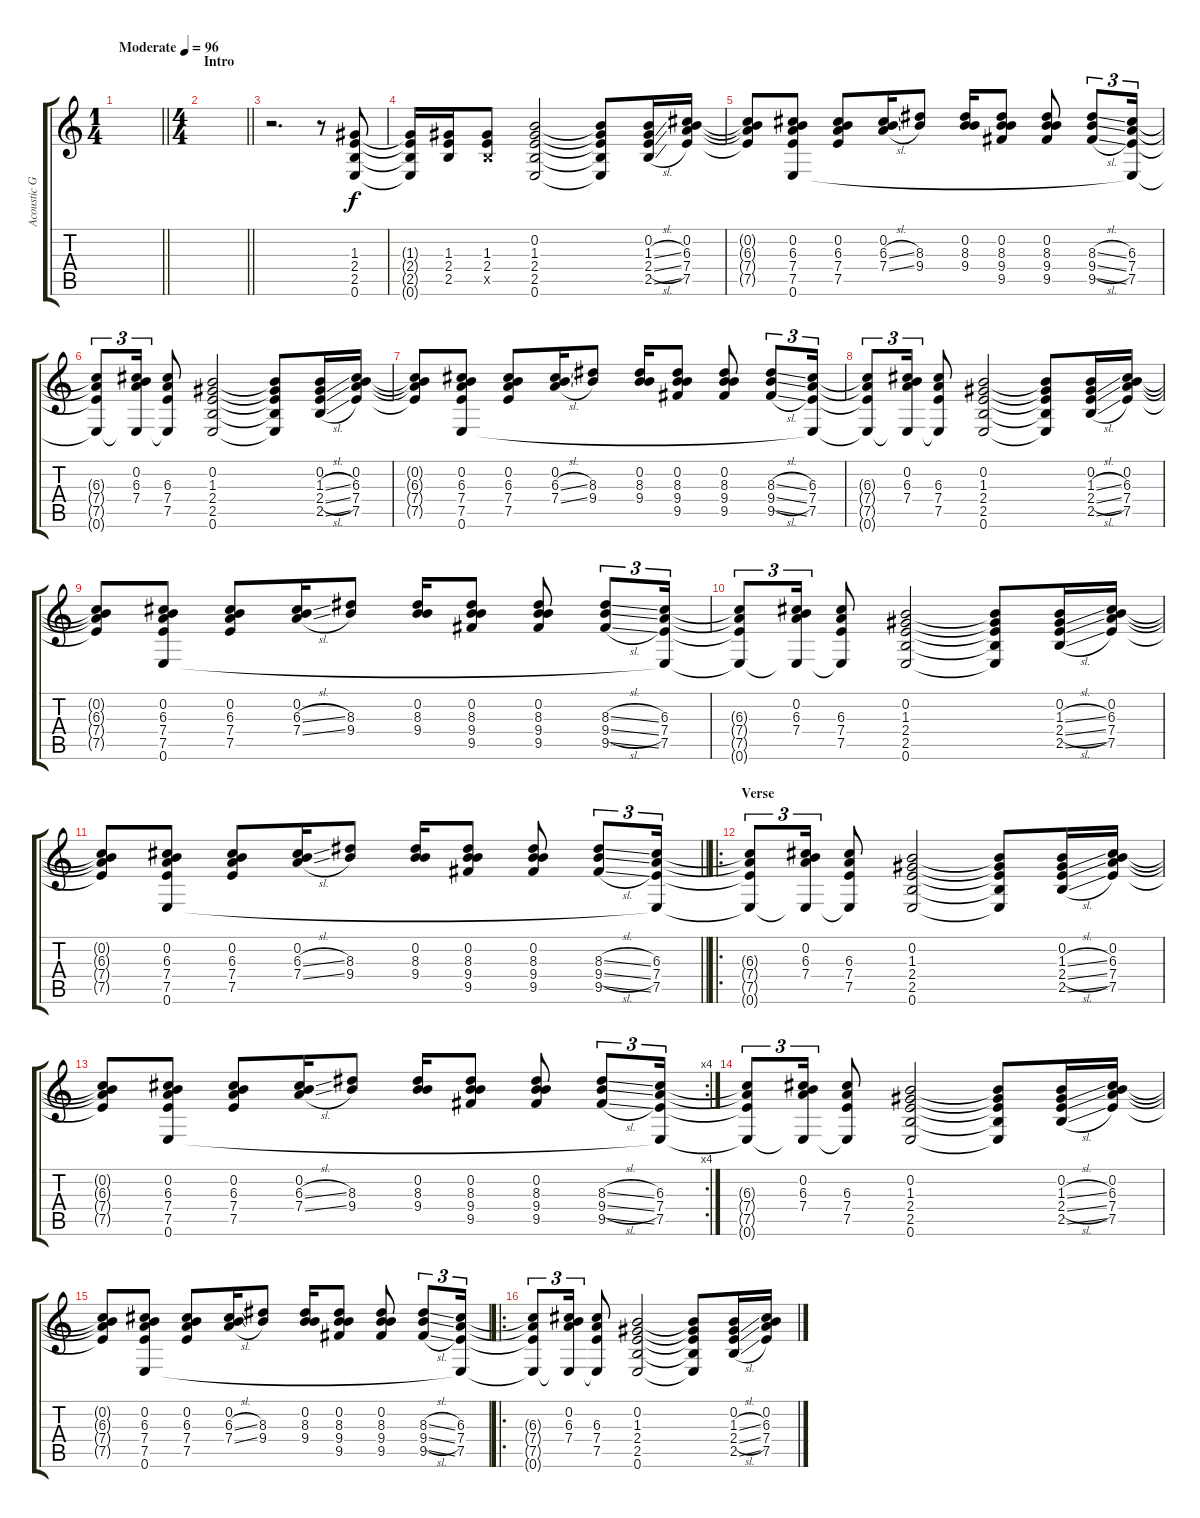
\track ("Acoustic Gtr (Left)" "Acoustic G") {instrument acousticguitarsteel}
\staff {score tabs}
\tuning (E4 B3 G3 D3 A2 E2) {hide}
\ts (1 4)
\tempo (96 "Moderate")
\clef g2
\barLineRight lightlight
\ks c
|
\ts (4 4)
\section ("" "Intro")
\barLineRight lightlight
|
r.2{d} r.8 (1.3 2.4 2.5 0.6).8 |
(1.3{t} 2.4{t} 2.5{t} 0.6{t}).16 (1.3 2.4 2.5).16 (1.3 2.4 2.5{x}).8 (0.2 1.3 2.4 2.5 0.6).2 (0.2{t} 1.3{t} 2.4{t} 2.5{t} 0.6{t}).8 (0.2 1.3{sl} 2.4{sl} 2.5{sl}).16 (0.2 6.3 7.4 7.5).16 |
(0.2{t} 6.3{t} 7.4{t} 7.5{t}).8 (0.2 6.3 7.4 7.5 0.6).8 (0.2 6.3 7.4 7.5).8 (0.2 6.3{sl} 7.4{sl}).16 (8.3 9.4).8 (0.2 8.3 9.4).16 (0.2 8.3 9.4 9.5).8 (0.2 8.3 9.4 9.5).8 (8.3{sl} 9.4{sl} 9.5{sl}).8{tu (3 2)} (6.3 7.4 7.5 0.6{t}).16{tu (3 2)} |
(6.3{t} 7.4{t} 7.5{t} 0.6{t}).8{tu (3 2)} (0.2 6.3 7.4 0.6{t}).16{tu (3 2)} (6.3 7.4 7.5 0.6{t}).8 (0.2 1.3 2.4 2.5 0.6).2 (0.2{t} 1.3{t} 2.4{t} 2.5{t} 0.6{t}).8 (0.2 1.3{sl} 2.4{sl} 2.5{sl}).16 (0.2 6.3 7.4 7.5).16 |
(0.2{t} 6.3{t} 7.4{t} 7.5{t}).8 (0.2 6.3 7.4 7.5 0.6).8 (0.2 6.3 7.4 7.5).8 (0.2 6.3{sl} 7.4{sl}).16 (8.3 9.4).8 (0.2 8.3 9.4).16 (0.2 8.3 9.4 9.5).8 (0.2 8.3 9.4 9.5).8 (8.3{sl} 9.4{sl} 9.5{sl}).8{tu (3 2)} (6.3 7.4 7.5 0.6{t}).16{tu (3 2)} |
(6.3{t} 7.4{t} 7.5{t} 0.6{t}).8{tu (3 2)} (0.2 6.3 7.4 0.6{t}).16{tu (3 2)} (6.3 7.4 7.5 0.6{t}).8 (0.2 1.3 2.4 2.5 0.6).2 (0.2{t} 1.3{t} 2.4{t} 2.5{t} 0.6{t}).8 (0.2 1.3{sl} 2.4{sl} 2.5{sl}).16 (0.2 6.3 7.4 7.5).16 |
(0.2{t} 6.3{t} 7.4{t} 7.5{t}).8 (0.2 6.3 7.4 7.5 0.6).8 (0.2 6.3 7.4 7.5).8 (0.2 6.3{sl} 7.4{sl}).16 (8.3 9.4).8 (0.2 8.3 9.4).16 (0.2 8.3 9.4 9.5).8 (0.2 8.3 9.4 9.5).8 (8.3{sl} 9.4{sl} 9.5{sl}).8{tu (3 2)} (6.3 7.4 7.5 0.6{t}).16{tu (3 2)} |
(6.3{t} 7.4{t} 7.5{t} 0.6{t}).8{tu (3 2)} (0.2 6.3 7.4 0.6{t}).16{tu (3 2)} (6.3 7.4 7.5 0.6{t}).8 (0.2 1.3 2.4 2.5 0.6).2 (0.2{t} 1.3{t} 2.4{t} 2.5{t} 0.6{t}).8 (0.2 1.3{sl} 2.4{sl} 2.5{sl}).16 (0.2 6.3 7.4 7.5).16 |
\barLineRight lightlight
(0.2{t} 6.3{t} 7.4{t} 7.5{t}).8 (0.2 6.3 7.4 7.5 0.6).8 (0.2 6.3 7.4 7.5).8 (0.2 6.3{sl} 7.4{sl}).16 (8.3 9.4).8 (0.2 8.3 9.4).16 (0.2 8.3 9.4 9.5).8 (0.2 8.3 9.4 9.5).8 (8.3{sl} 9.4{sl} 9.5{sl}).8{tu (3 2)} (6.3 7.4 7.5 0.6{t}).16{tu (3 2)} |
\ro
\section ("" "Verse")
(6.3{t} 7.4{t} 7.5{t} 0.6{t}).8{tu (3 2)} (0.2 6.3 7.4 0.6{t}).16{tu (3 2)} (6.3 7.4 7.5 0.6{t}).8 (0.2 1.3 2.4 2.5 0.6).2 (0.2{t} 1.3{t} 2.4{t} 2.5{t} 0.6{t}).8 (0.2 1.3{sl} 2.4{sl} 2.5{sl}).16 (0.2 6.3 7.4 7.5).16 |
\rc 4
(0.2{t} 6.3{t} 7.4{t} 7.5{t}).8 (0.2 6.3 7.4 7.5 0.6).8 (0.2 6.3 7.4 7.5).8 (0.2 6.3{sl} 7.4{sl}).16 (8.3 9.4).8 (0.2 8.3 9.4).16 (0.2 8.3 9.4 9.5).8 (0.2 8.3 9.4 9.5).8 (8.3{sl} 9.4{sl} 9.5{sl}).8{tu (3 2)} (6.3 7.4 7.5 0.6{t}).16{tu (3 2)} |
(6.3{t} 7.4{t} 7.5{t} 0.6{t}).8{tu (3 2)} (0.2 6.3 7.4 0.6{t}).16{tu (3 2)} (6.3 7.4 7.5 0.6{t}).8 (0.2 1.3 2.4 2.5 0.6).2 (0.2{t} 1.3{t} 2.4{t} 2.5{t} 0.6{t}).8 (0.2 1.3{sl} 2.4{sl} 2.5{sl}).16 (0.2 6.3 7.4 7.5).16 |
(0.2{t} 6.3{t} 7.4{t} 7.5{t}).8 (0.2 6.3 7.4 7.5 0.6).8 (0.2 6.3 7.4 7.5).8 (0.2 6.3{sl} 7.4{sl}).16 (8.3 9.4).8 (0.2 8.3 9.4).16 (0.2 8.3 9.4 9.5).8 (0.2 8.3 9.4 9.5).8 (8.3{sl} 9.4{sl} 9.5{sl}).8{tu (3 2)} (6.3 7.4 7.5 0.6{t}).16{tu (3 2)} |
\ro
(6.3{t} 7.4{t} 7.5{t} 0.6{t}).8{tu (3 2)} (0.2 6.3 7.4 0.6{t}).16{tu (3 2)} (6.3 7.4 7.5 0.6{t}).8 (0.2 1.3 2.4 2.5 0.6).2 (0.2{t} 1.3{t} 2.4{t} 2.5{t} 0.6{t}).8 (0.2 1.3{sl} 2.4{sl} 2.5{sl}).16 (0.2 6.3 7.4 7.5).16
